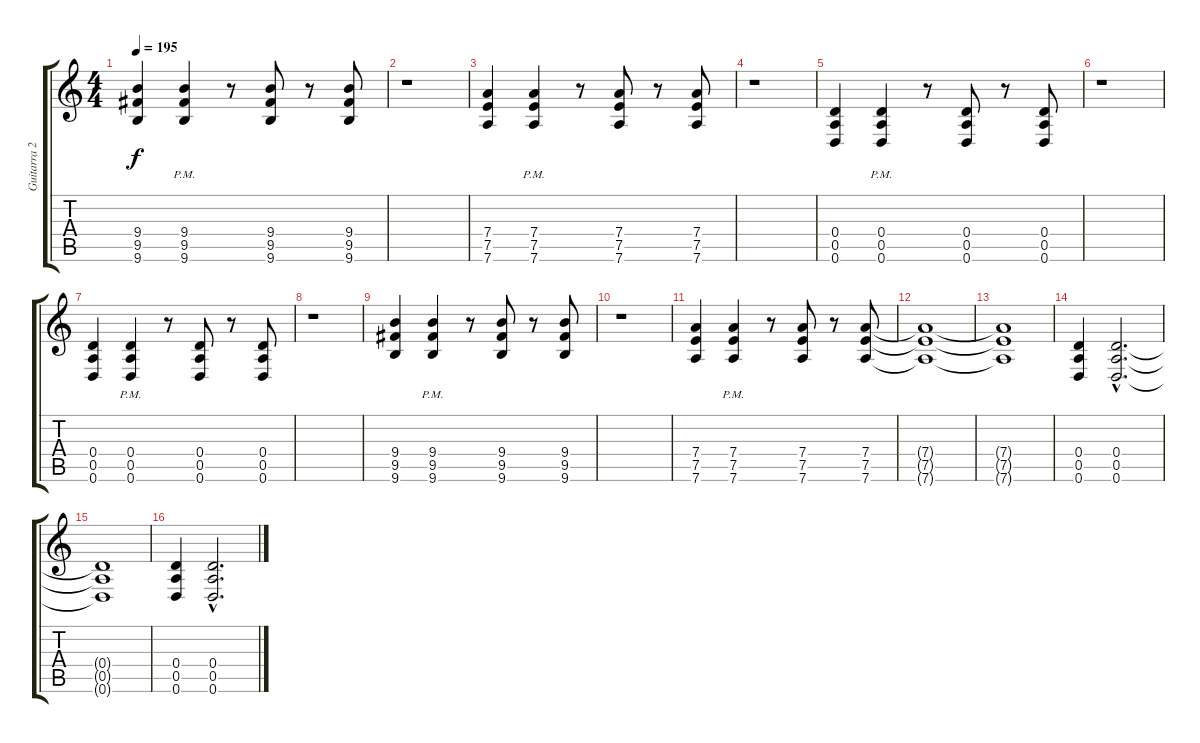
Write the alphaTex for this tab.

\track ("Guitarra 2" "Guitarra 2") {instrument overdrivenguitar}
\staff {score tabs}
\tuning (E4 B3 G3 D3 A2 D2) {hide}
\ts (4 4)
\tempo 195
\clef g2
\ks c
(9.4 9.5 9.6).4{dy f} (9.4 9.5{pm} 9.6).4 r.8 (9.4 9.5 9.6).8 r.8 (9.4 9.5 9.6).8 |
r.1 |
(7.4 7.5 7.6).4 (7.4 7.5{pm} 7.6).4 r.8 (7.4 7.5 7.6).8 r.8 (7.4 7.5 7.6).8 |
r.1 |
(0.4 0.5 0.6).4 (0.4 0.5{pm} 0.6).4 r.8 (0.4 0.5 0.6).8 r.8 (0.4 0.5 0.6).8 |
r.1 |
(0.4 0.5 0.6).4 (0.4 0.5{pm} 0.6).4 r.8 (0.4 0.5 0.6).8 r.8 (0.4 0.5 0.6).8 |
r.1 |
(9.4 9.5 9.6).4 (9.4 9.5{pm} 9.6).4 r.8 (9.4 9.5 9.6).8 r.8 (9.4 9.5 9.6).8 |
r.1 |
(7.4 7.5 7.6).4 (7.4 7.5{pm} 7.6).4 r.8 (7.4 7.5 7.6).8 r.8 (7.4 7.5 7.6).8 |
(7.4{t} 7.5{t} 7.6{t}).1 |
(7.4{t} 7.5{t} 7.6{t}).1 |
(0.4 0.5 0.6).4 (0.4{hac} 0.5{hac} 0.6{hac}).2{d} |
(0.4{t} 0.5{t} 0.6{t}).1 |
(0.4 0.5 0.6).4 (0.4{hac} 0.5{hac} 0.6{hac}).2{d}
